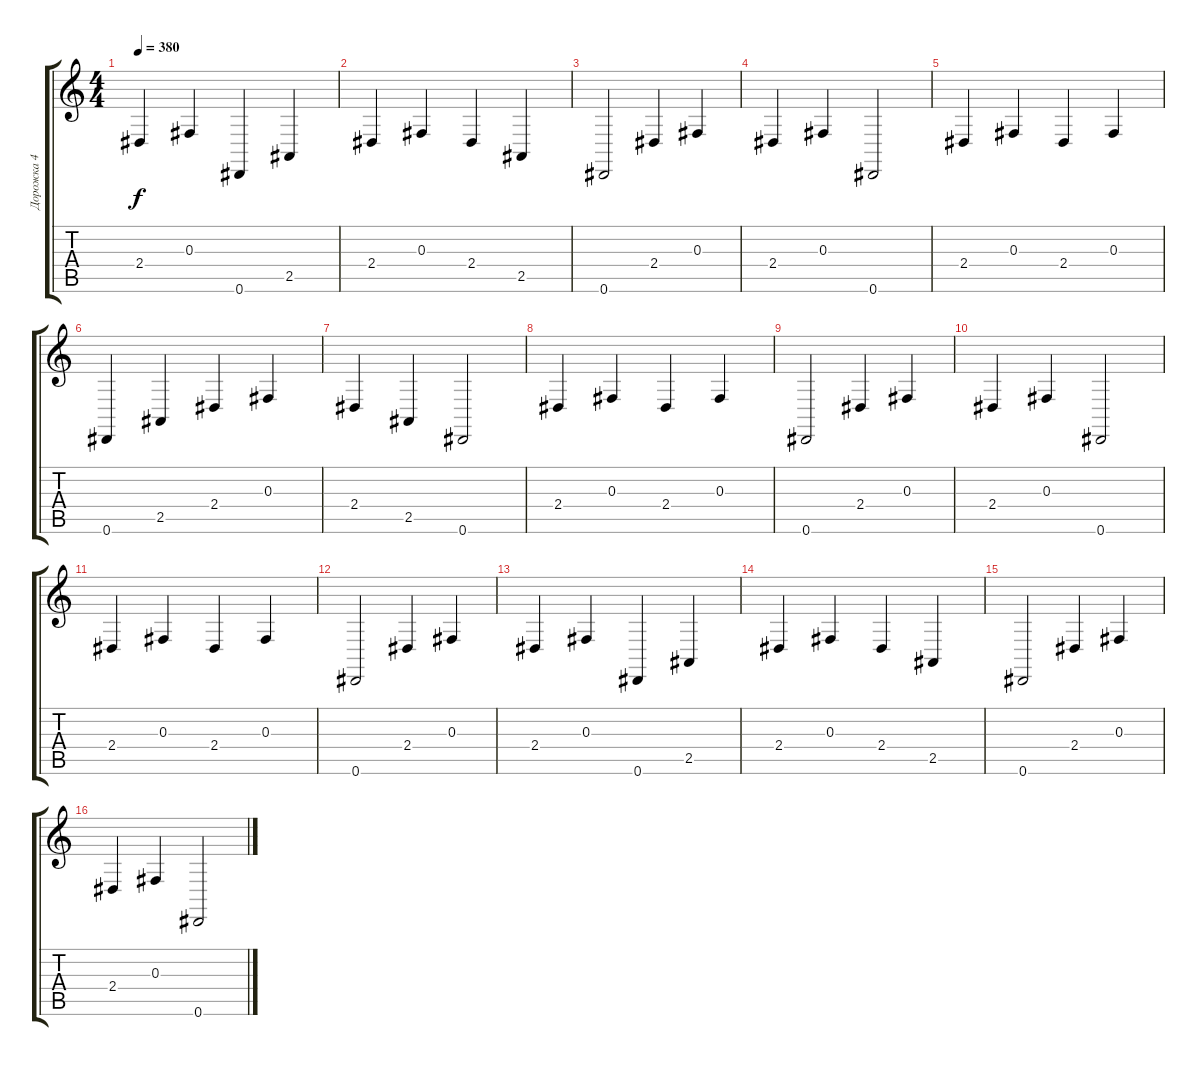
\track ("Дорожка 4" "Дорожка 4") {instrument brightacousticpiano}
\staff {score tabs}
\tuning (Eb4 Bb3 Gb3 Db3 Ab2 Eb2) {hide}
\ts (4 4)
\tempo 380
\clef g2
\ks c
2.4.4{dy f} 0.3.4 0.6.4 2.5.4 |
2.4.4 0.3.4 2.4.4 2.5.4 |
0.6.2 2.4.4 0.3.4 |
2.4.4 0.3.4 0.6.2 |
2.4.4 0.3.4 2.4.4 0.3.4 |
0.6.4 2.5.4 2.4.4 0.3.4 |
2.4.4 2.5.4 0.6.2 |
2.4.4 0.3.4 2.4.4 0.3.4 |
0.6.2 2.4.4 0.3.4 |
2.4.4 0.3.4 0.6.2 |
2.4.4 0.3.4 2.4.4 0.3.4 |
0.6.2 2.4.4 0.3.4 |
2.4.4 0.3.4 0.6.4 2.5.4 |
2.4.4 0.3.4 2.4.4 2.5.4 |
0.6.2 2.4.4 0.3.4 |
2.4.4 0.3.4 0.6.2
